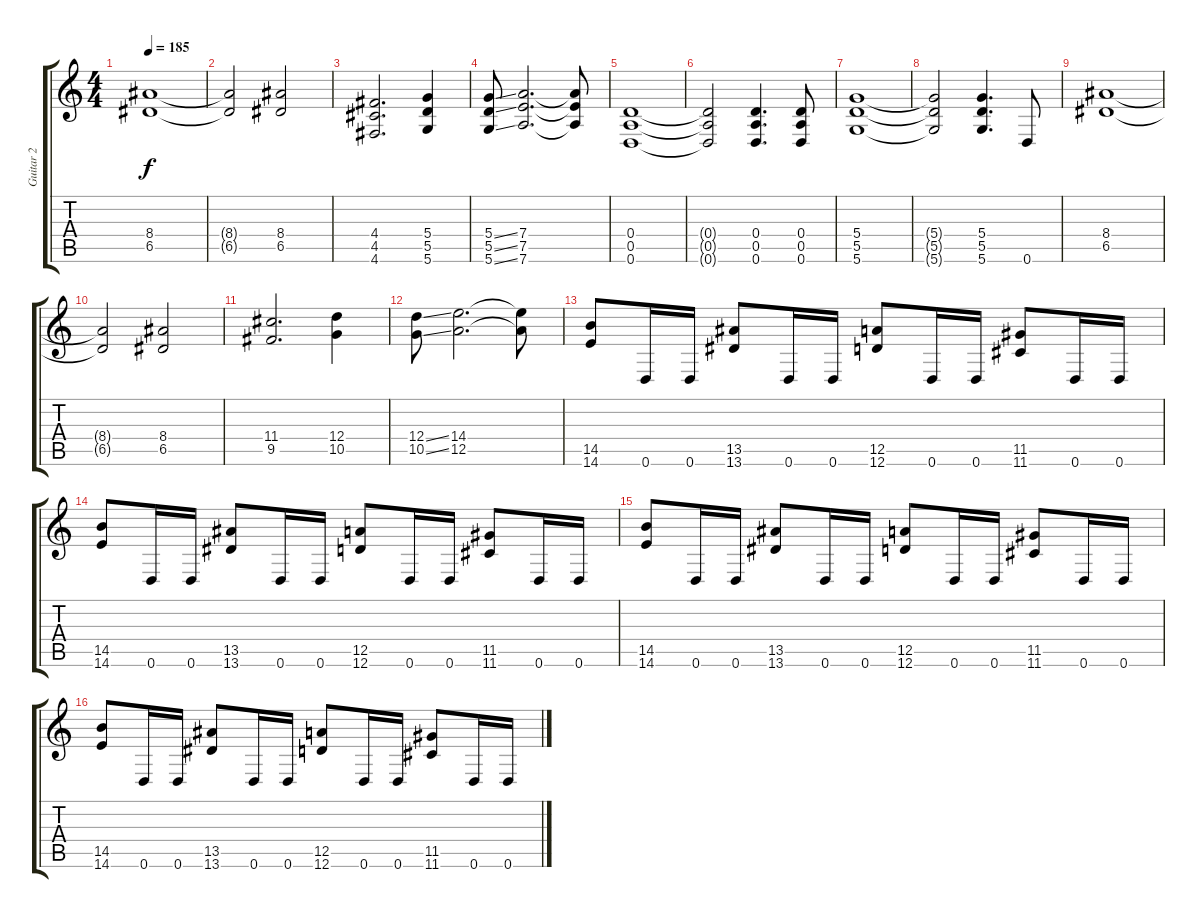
\track ("Guitar 2" "Guitar 2") {instrument overdrivenguitar}
\staff {score tabs}
\tuning (E4 B3 G3 D3 A2 D2) {hide}
\ts (4 4)
\tempo 185
\clef g2
\ks c
(8.4 6.5).1{dy f} |
(8.4{t} 6.5{t}).2 (8.4 6.5).2 |
(4.4 4.5 4.6).2{d} (5.4 5.5 5.6).4 |
(5.4{ss} 5.5{ss} 5.6{ss}).8 (7.4 7.5 7.6).2{d} (7.4{t} 7.5{t} 7.6{t}).8 |
(0.4 0.5 0.6).1 |
(0.4{t} 0.5{t} 0.6{t}).2 (0.4 0.5 0.6).4{d} (0.4 0.5 0.6).8 |
(5.4 5.5 5.6).1 |
(5.4{t} 5.5{t} 5.6{t}).2 (5.4 5.5 5.6).4{d} 0.6.8 |
(8.4 6.5).1 |
(8.4{t} 6.5{t}).2 (8.4 6.5).2 |
(11.4 9.5).2{d} (12.4 10.5).4 |
(12.4{ss} 10.5{ss}).8 (14.4 12.5).2{d} (14.4{t} 12.5{t}).8 |
(14.5 14.6).8 0.6.16 0.6.16 (13.5 13.6).8 0.6.16 0.6.16 (12.5 12.6).8 0.6.16 0.6.16 (11.5 11.6).8 0.6.16 0.6.16 |
(14.5 14.6).8 0.6.16 0.6.16 (13.5 13.6).8 0.6.16 0.6.16 (12.5 12.6).8 0.6.16 0.6.16 (11.5 11.6).8 0.6.16 0.6.16 |
(14.5 14.6).8 0.6.16 0.6.16 (13.5 13.6).8 0.6.16 0.6.16 (12.5 12.6).8 0.6.16 0.6.16 (11.5 11.6).8 0.6.16 0.6.16 |
(14.5 14.6).8 0.6.16 0.6.16 (13.5 13.6).8 0.6.16 0.6.16 (12.5 12.6).8 0.6.16 0.6.16 (11.5 11.6).8 0.6.16 0.6.16
